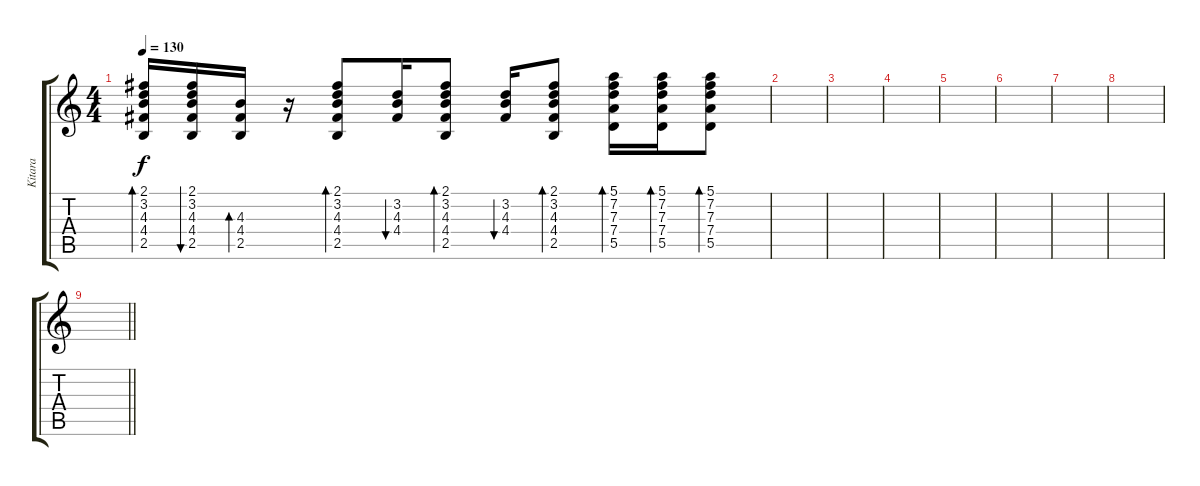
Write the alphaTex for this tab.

\track ("Kitara" "Kitara") {instrument electricguitarclean}
\staff {score tabs}
\tuning (E4 B3 G3 D3 A2 E2) {hide}
\ts (4 4)
\tempo 130
\clef g2
\ks c
(2.1 3.2 4.3 4.4 2.5).16{bd 60 dy f} (2.1 3.2 4.3 4.4 2.5).16{bu 60} (4.3 4.4 2.5).16{bd 60} r.16 (2.1 3.2 4.3 4.4 2.5).8{bd 60} (3.2 4.3 4.4).16{bu 60} (2.1 3.2 4.3 4.4 2.5).8{bd 60} (3.2 4.3 4.4).16{bu 60} (2.1 3.2 4.3 4.4 2.5).8{bd 60} (5.1 7.2 7.3 7.4 5.5).16{bd 60} (5.1 7.2 7.3 7.4 5.5).16{bd 60} (5.1 7.2 7.3 7.4 5.5).8{bd 60} |
|
|
|
|
|
|
|
\barLineRight lightlight
